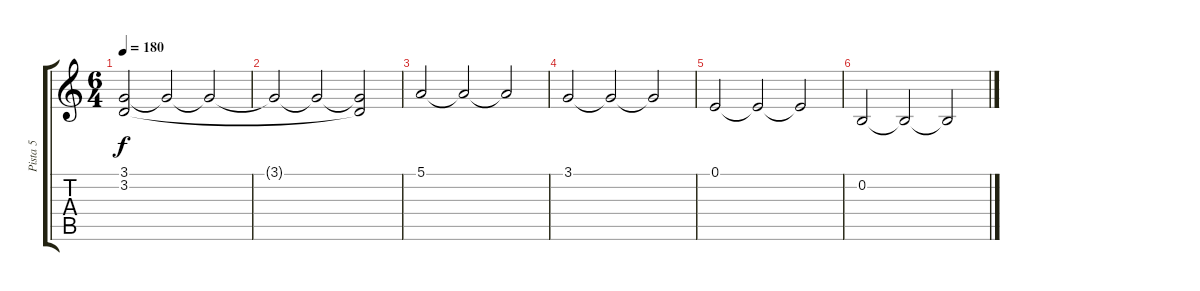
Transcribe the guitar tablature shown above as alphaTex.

\track ("Pista 5" "Pista 5") {instrument synthstrings2}
\staff {score tabs}
\tuning (E4 B3 G3 D3 A2 E2) {hide}
\ts (6 4)
\tempo 180
\clef g2
\ks c
(3.1 3.2).2{dy f} 3.1{t}.2 3.1{t}.2 |
3.1{t}.2 3.1{t}.2 (3.1{t} 3.2{t}).2 |
5.1.2 5.1{t}.2 5.1{t}.2 |
3.1.2 3.1{t}.2 3.1{t}.2 |
0.1.2 0.1{t}.2 0.1{t}.2 |
0.2.2 0.2{t}.2 0.2{t}.2
